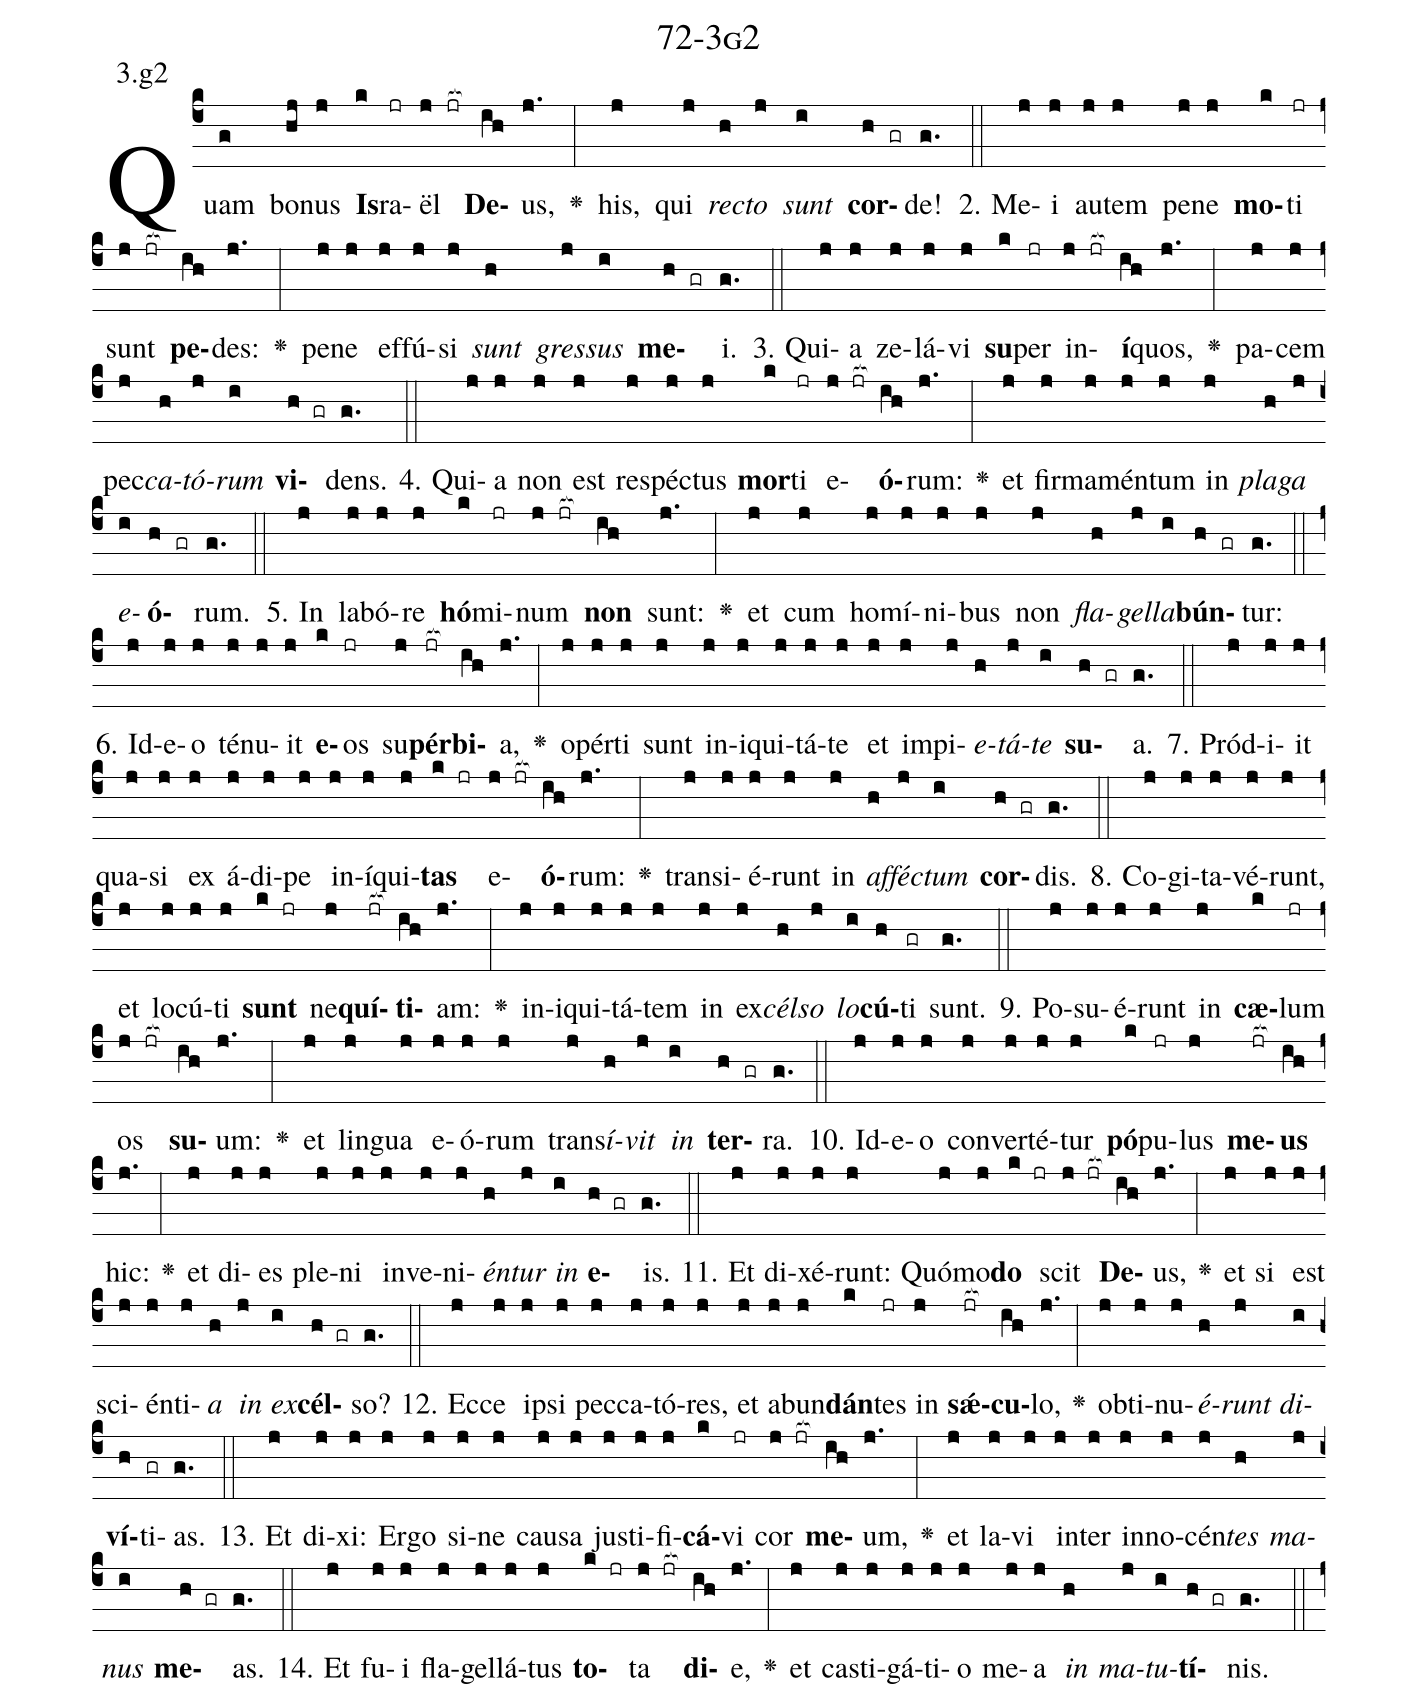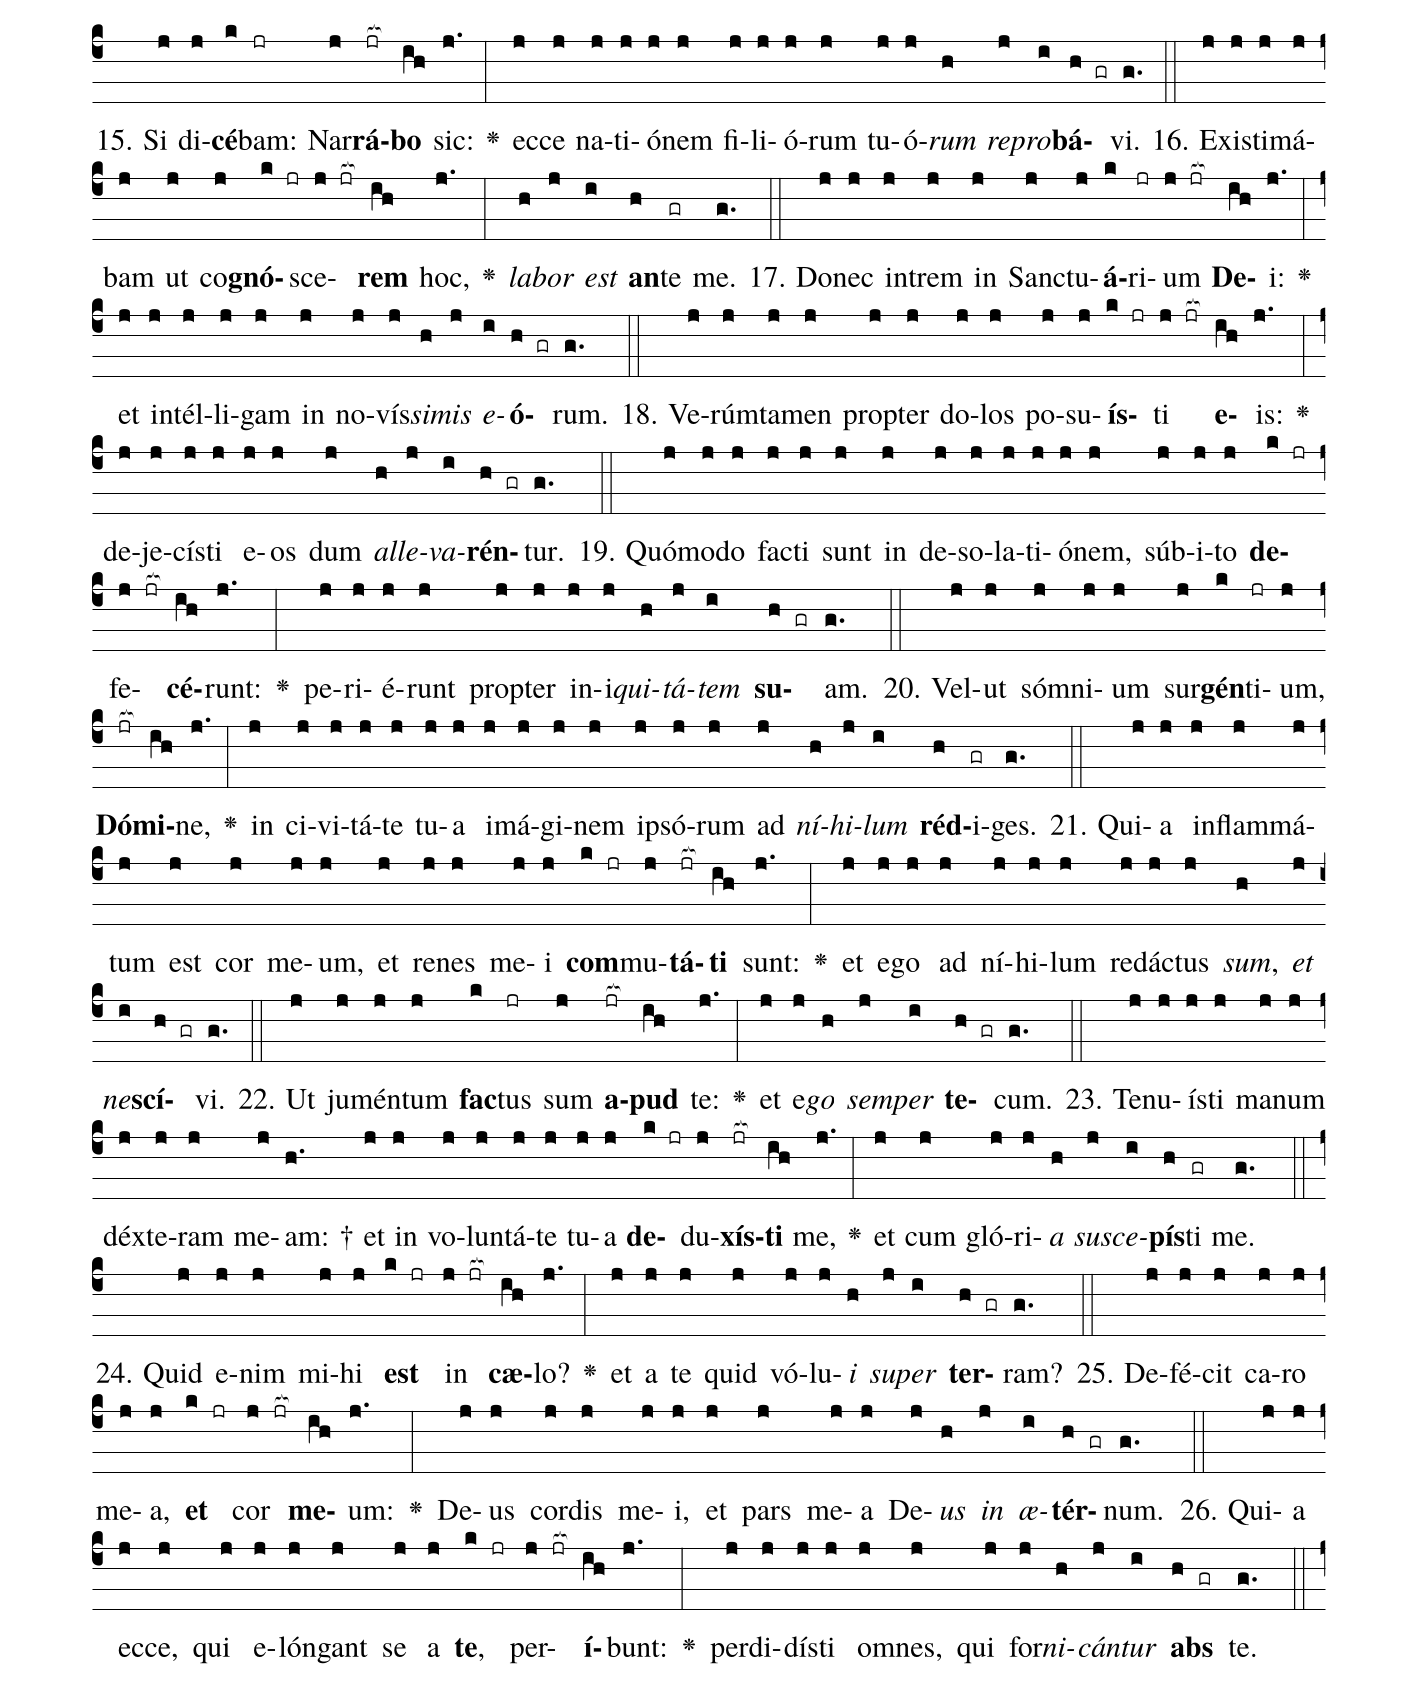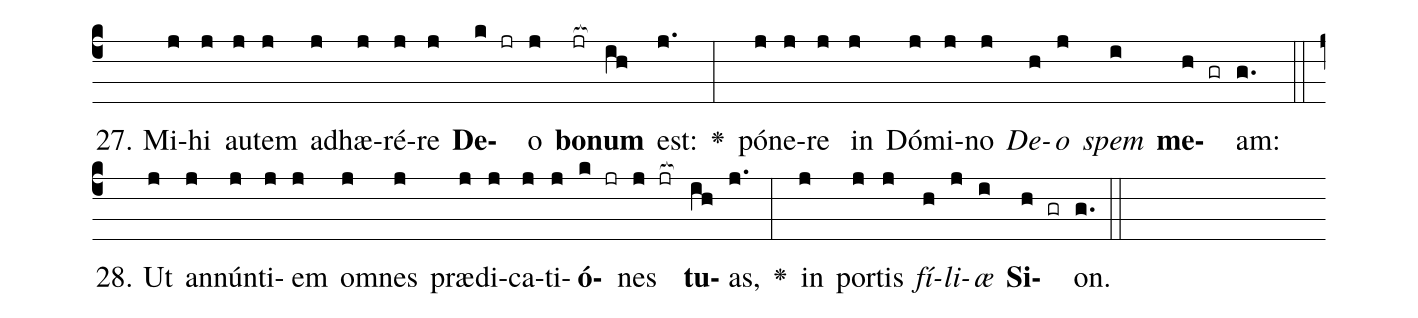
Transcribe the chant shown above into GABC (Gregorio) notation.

name: 72-3g2;
annotation: 3.g2;
%%
(c4)Quam(g) bo(hj)nus(j) <b>Is</b>(k)ra(jr)ël(j jr[ocb:1{]) <b>De</b>(ih[ocb:0}])us,(j.) <v>\greheightstar</v>(:) his,(j) qui(j) <i>rec</i>(h)<i>to</i>(j) <i>sunt</i>(i) <b>cor</b>(h gr)de!(g.) (::)
2. Me(j)i(j) au(j)tem(j) pe(j)ne(j) <b>mo</b>(k)ti(jr) sunt(j jr[ocb:1{]) <b>pe</b>(ih[ocb:0}])des:(j.) <v>\greheightstar</v>(:) pe(j)ne(j) ef(j)fú(j)si(j) <i>sunt</i>(h) <i>gres</i>(j)<i>sus</i>(i) <b>me</b>(h gr)i.(g.) (::)
3. Qui(j)a(j) ze(j)lá(j)vi(j) <b>su</b>(k)per(jr) in(j jr[ocb:1{])<b>í</b>(ih[ocb:0}])quos,(j.) <v>\greheightstar</v>(:) pa(j)cem(j) pec(j)<i>ca</i>(h)<i>tó</i>(j)<i>rum</i>(i) <b>vi</b>(h gr)dens.(g.) (::)
4. Qui(j)a(j) non(j) est(j) re(j)spéc(j)tus(j) <b>mor</b>(k)ti(jr) e(j jr[ocb:1{])<b>ó</b>(ih[ocb:0}])rum:(j.) <v>\greheightstar</v>(:) et(j) fir(j)ma(j)mén(j)tum(j) in(j) <i>pla</i>(h)<i>ga</i>(j) <i>e</i>(i)<b>ó</b>(h gr)rum.(g.) (::)
5. In(j) la(j)bó(j)re(j) <b>hó</b>(k)mi(jr)num(j jr[ocb:1{]) <b>non</b>(ih[ocb:0}]) sunt:(j.) <v>\greheightstar</v>(:) et(j) cum(j) ho(j)mí(j)ni(j)bus(j) non(j) <i>fla</i>(h)<i>gel</i>(j)<i>la</i>(i)<b>bún</b>(h gr)tur:(g.) (::)
6. Id(j)e(j)o(j) té(j)nu(j)it(j) <b>e</b>(k)os(jr) su(j)<b>pér</b>(jr[ocb:1{])<b>bi</b>(ih[ocb:0}])a,(j.) <v>\greheightstar</v>(:) o(j)pér(j)ti(j) sunt(j) in(j)i(j)qui(j)tá(j)te(j) et(j) im(j)pi(j)<i>e</i>(h)<i>tá</i>(j)<i>te</i>(i) <b>su</b>(h gr)a.(g.) (::)
7. Pród(j)i(j)it(j) qua(j)si(j) ex(j) á(j)di(j)pe(j) in(j)í(j)qui(j)<b>tas</b>(k jr) e(j jr[ocb:1{])<b>ó</b>(ih[ocb:0}])rum:(j.) <v>\greheightstar</v>(:) trans(j)i(j)é(j)runt(j) in(j) <i>af</i>(h)<i>féc</i>(j)<i>tum</i>(i) <b>cor</b>(h gr)dis.(g.) (::)
8. Co(j)gi(j)ta(j)vé(j)runt,(j) et(j) lo(j)cú(j)ti(j) <b>sunt</b>(k jr) ne(j)<b>quí</b>(jr[ocb:1{])<b>ti</b>(ih[ocb:0}])am:(j.) <v>\greheightstar</v>(:) in(j)i(j)qui(j)tá(j)tem(j) in(j) ex(j)<i>cél</i>(h)<i>so</i>(j) <i>lo</i>(i)<b>cú</b>(h)ti(gr) sunt.(g.) (::)
9. Po(j)su(j)é(j)runt(j) in(j) <b>cæ</b>(k)lum(jr) os(j jr[ocb:1{]) <b>su</b>(ih[ocb:0}])um:(j.) <v>\greheightstar</v>(:) et(j) lin(j)gua(j) e(j)ó(j)rum(j) trans(j)<i>í</i>(h)<i>vit</i>(j) <i>in</i>(i) <b>ter</b>(h gr)ra.(g.) (::)
10. Id(j)e(j)o(j) con(j)ver(j)té(j)tur(j) <b>pó</b>(k)pu(jr)lus(j) <b>me</b>(jr[ocb:1{])<b>us</b>(ih[ocb:0}]) hic:(j.) <v>\greheightstar</v>(:) et(j) di(j)es(j) ple(j)ni(j) in(j)ve(j)ni(j)<i>én</i>(h)<i>tur</i>(j) <i>in</i>(i) <b>e</b>(h gr)is.(g.) (::)
11. Et(j) di(j)xé(j)runt:(j) Quó(j)mo(j)<b>do</b>(k jr) scit(j jr[ocb:1{]) <b>De</b>(ih[ocb:0}])us,(j.) <v>\greheightstar</v>(:) et(j) si(j) est(j) sci(j)én(j)ti(j)<i>a</i>(h) <i>in</i>(j) <i>ex</i>(i)<b>cél</b>(h gr)so?(g.) (::)
12. Ec(j)ce(j) ip(j)si(j) pec(j)ca(j)tó(j)res,(j) et(j) ab(j)un(j)<b>dán</b>(k)tes(jr) in(j) <b>sǽ</b>(jr[ocb:1{])<b>cu</b>(ih[ocb:0}])lo,(j.) <v>\greheightstar</v>(:) ob(j)ti(j)nu(j)<i>é</i>(h)<i>runt</i>(j) <i>di</i>(i)<b>ví</b>(h)ti(gr)as.(g.) (::)
13. Et(j) di(j)xi:(j) Er(j)go(j) si(j)ne(j) cau(j)sa(j) jus(j)ti(j)fi(j)<b>cá</b>(k)vi(jr) cor(j jr[ocb:1{]) <b>me</b>(ih[ocb:0}])um,(j.) <v>\greheightstar</v>(:) et(j) la(j)vi(j) in(j)ter(j) in(j)no(j)cén(j)<i>tes</i>(h) <i>ma</i>(j)<i>nus</i>(i) <b>me</b>(h gr)as.(g.) (::)
14. Et(j) fu(j)i(j) fla(j)gel(j)lá(j)tus(j) <b>to</b>(k jr)ta(j jr[ocb:1{]) <b>di</b>(ih[ocb:0}])e,(j.) <v>\greheightstar</v>(:) et(j) cas(j)ti(j)gá(j)ti(j)o(j) me(j)a(j) <i>in</i>(h) <i>ma</i>(j)<i>tu</i>(i)<b>tí</b>(h gr)nis.(g.) (::)
15. Si(j) di(j)<b>cé</b>(k)bam:(jr) Nar(j)<b>rá</b>(jr[ocb:1{])<b>bo</b>(ih[ocb:0}]) sic:(j.) <v>\greheightstar</v>(:) ec(j)ce(j) na(j)ti(j)ó(j)nem(j) fi(j)li(j)ó(j)rum(j) tu(j)ó(j)<i>rum</i>(h) <i>re</i>(j)<i>pro</i>(i)<b>bá</b>(h gr)vi.(g.) (::)
16. Ex(j)is(j)ti(j)má(j)bam(j) ut(j) co(j)<b>gnó</b>(k jr)sce(j jr[ocb:1{])<b>rem</b>(ih[ocb:0}]) hoc,(j.) <v>\greheightstar</v>(:) <i>la</i>(h)<i>bor</i>(j) <i>est</i>(i) <b>an</b>(h)te(gr) me.(g.) (::)
17. Do(j)nec(j) in(j)trem(j) in(j) Sanc(j)tu(j)<b>á</b>(k)ri(jr)um(j jr[ocb:1{]) <b>De</b>(ih[ocb:0}])i:(j.) <v>\greheightstar</v>(:) et(j) in(j)tél(j)li(j)gam(j) in(j) no(j)vís(j)<i>si</i>(h)<i>mis</i>(j) <i>e</i>(i)<b>ó</b>(h gr)rum.(g.) (::)
18. Ve(j)rúm(j)ta(j)men(j) prop(j)ter(j) do(j)los(j) po(j)su(j)<b>ís</b>(k jr)ti(j jr[ocb:1{]) <b>e</b>(ih[ocb:0}])is:(j.) <v>\greheightstar</v>(:) de(j)je(j)cís(j)ti(j) e(j)os(j) dum(j) <i>al</i>(h)<i>le</i>(j)<i>va</i>(i)<b>rén</b>(h gr)tur.(g.) (::)
19. Quó(j)mo(j)do(j) fac(j)ti(j) sunt(j) in(j) de(j)so(j)la(j)ti(j)ó(j)nem,(j) súb(j)i(j)to(j) <b>de</b>(k jr)fe(j jr[ocb:1{])<b>cé</b>(ih[ocb:0}])runt:(j.) <v>\greheightstar</v>(:) pe(j)ri(j)é(j)runt(j) prop(j)ter(j) in(j)i(j)<i>qui</i>(h)<i>tá</i>(j)<i>tem</i>(i) <b>su</b>(h gr)am.(g.) (::)
20. Vel(j)ut(j) sóm(j)ni(j)um(j) sur(j)<b>gén</b>(k)ti(jr)um,(j) <b>Dó</b>(jr[ocb:1{])<b>mi</b>(ih[ocb:0}])ne,(j.) <v>\greheightstar</v>(:) in(j) ci(j)vi(j)tá(j)te(j) tu(j)a(j) i(j)má(j)gi(j)nem(j) ip(j)só(j)rum(j) ad(j) <i>ní</i>(h)<i>hi</i>(j)<i>lum</i>(i) <b>réd</b>(h)i(gr)ges.(g.) (::)
21. Qui(j)a(j) in(j)flam(j)má(j)tum(j) est(j) cor(j) me(j)um,(j) et(j) re(j)nes(j) me(j)i(j) <b>com</b>(k jr)mu(j)<b>tá</b>(jr[ocb:1{])<b>ti</b>(ih[ocb:0}]) sunt:(j.) <v>\greheightstar</v>(:) et(j) e(j)go(j) ad(j) ní(j)hi(j)lum(j) red(j)ác(j)tus(j) <i>sum</i>,(h) <i>et</i>(j) <i>ne</i>(i)<b>scí</b>(h gr)vi.(g.) (::)
22. Ut(j) ju(j)mén(j)tum(j) <b>fac</b>(k)tus(jr) sum(j) <b>a</b>(jr[ocb:1{])<b>pud</b>(ih[ocb:0}]) te:(j.) <v>\greheightstar</v>(:) et(j) e(j)<i>go</i>(h) <i>sem</i>(j)<i>per</i>(i) <b>te</b>(h gr)cum.(g.) (::)
23. Te(j)nu(j)ís(j)ti(j) ma(j)num(j) déx(j)te(j)ram(j) me(j)am: †(h.) et(j) in(j) vo(j)lun(j)tá(j)te(j) tu(j)a(j) <b>de</b>(k jr)du(j)<b>xís</b>(jr[ocb:1{])<b>ti</b>(ih[ocb:0}]) me,(j.) <v>\greheightstar</v>(:) et(j) cum(j) gló(j)ri(j)<i>a</i>(h) <i>su</i>(j)<i>sce</i>(i)<b>pís</b>(h)ti(gr) me.(g.) (::)
24. Quid(j) e(j)nim(j) mi(j)hi(j) <b>est</b>(k jr) in(j jr[ocb:1{]) <b>cæ</b>(ih[ocb:0}])lo?(j.) <v>\greheightstar</v>(:) et(j) a(j) te(j) quid(j) vó(j)lu(j)<i>i</i>(h) <i>su</i>(j)<i>per</i>(i) <b>ter</b>(h gr)ram?(g.) (::)
25. De(j)fé(j)cit(j) ca(j)ro(j) me(j)a,(j) <b>et</b>(k jr) cor(j jr[ocb:1{]) <b>me</b>(ih[ocb:0}])um:(j.) <v>\greheightstar</v>(:) De(j)us(j) cor(j)dis(j) me(j)i,(j) et(j) pars(j) me(j)a(j) De(j)<i>us</i>(h) <i>in</i>(j) <i>æ</i>(i)<b>tér</b>(h gr)num.(g.) (::)
26. Qui(j)a(j) ec(j)ce,(j) qui(j) e(j)lón(j)gant(j) se(j) a(j) <b>te</b>,(k jr) per(j jr[ocb:1{])<b>í</b>(ih[ocb:0}])bunt:(j.) <v>\greheightstar</v>(:) per(j)di(j)dís(j)ti(j) om(j)nes,(j) qui(j) for(j)<i>ni</i>(h)<i>cán</i>(j)<i>tur</i>(i) <b>abs</b>(h gr) te.(g.) (::)
27. Mi(j)hi(j) au(j)tem(j) ad(j)hæ(j)ré(j)re(j) <b>De</b>(k jr)o(j) <b>bo</b>(jr[ocb:1{])<b>num</b>(ih[ocb:0}]) est:(j.) <v>\greheightstar</v>(:) pó(j)ne(j)re(j) in(j) Dó(j)mi(j)no(j) <i>De</i>(h)<i>o</i>(j) <i>spem</i>(i) <b>me</b>(h gr)am:(g.) (::)
28. Ut(j) an(j)nún(j)ti(j)em(j) om(j)nes(j) præ(j)di(j)ca(j)ti(j)<b>ó</b>(k jr)nes(j jr[ocb:1{]) <b>tu</b>(ih[ocb:0}])as,(j.) <v>\greheightstar</v>(:) in(j) por(j)tis(j) <i>fí</i>(h)<i>li</i>(j)<i>æ</i>(i) <b>Si</b>(h gr)on.(g.) (::)
